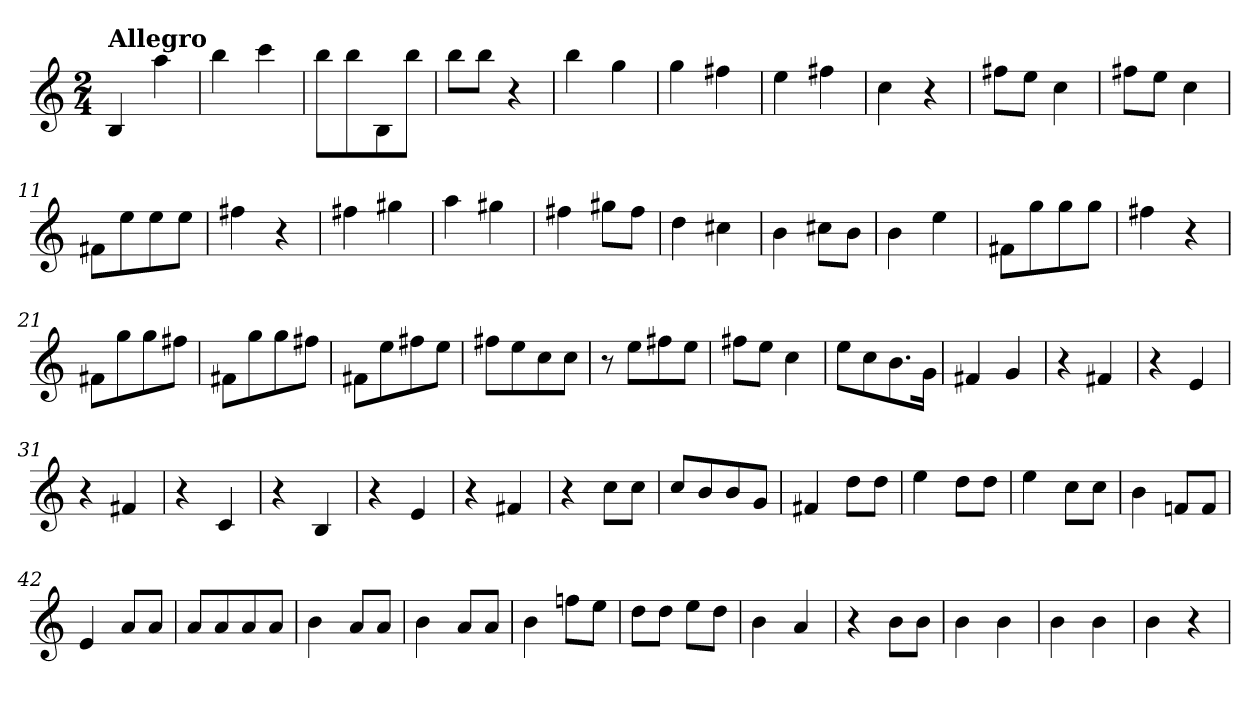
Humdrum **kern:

**kern
*part1
*staff1
*clefG2
*M2/4
=1
!LO:TX:a:B:t=Allegro
4B
4aa
=2
4bb
4ccc
=3
8bbL
8bb
8B
8bbJ
=4
8bbL
8bbJ
4r
=5
4bb
4gg
=6
4gg
4ff#X
=7
4ee
4ff#X
=8
4cc
4r
=9
8ff#XL
8eeJ
4cc
=10
8ff#XL
8eeJ
4cc
=11
8f#XL
8ee
8ee
8eeJ
=12
4ff#X
4r
=13
4ff#X
4gg#X
=14
4aa
4gg#X
=15
4ff#X
8gg#XL
8ff#J
=16
4dd
4cc#X
=17
4b
8cc#XL
8bJ
=18
4b
4ee
=19
8f#XL
8gg
8gg
8ggJ
=20
4ff#X
4r
=21
8f#XL
8gg
8gg
8ff#XJ
=22
8f#XL
8gg
8gg
8ff#XJ
=23
8f#XL
8ee
8ff#X
8eeJ
=24
8ff#XL
8ee
8cc
8ccJ
=25
8r
8eeL
8ff#X
8eeJ
=26
8ff#XL
8eeJ
4cc
=27
8eeL
8cc
8.b
16gJk
=28
4f#X
4g
=29
4r
4f#X
=30
4r
4e
=31
4r
4f#X
=32
4r
4c
=33
4r
4B
=34
4r
4e
=35
4r
4f#X
=36
4r
8ccL
8ccJ
=37
8ccL
8b
8b
8gJ
=38
4f#X
8ddL
8ddJ
=39
4ee
8ddL
8ddJ
=40
4ee
8ccL
8ccJ
=41
4b
8fnL
8fJ
=42
4e
8aL
8aJ
=43
8aL
8a
8a
8aJ
=44
4b
8aL
8aJ
=45
4b
8aL
8aJ
=46
4b
8ffnL
8eeJ
=47
8ddL
8ddJ
8eeL
8ddJ
=48
4b
4a
=49
4r
8bL
8bJ
=50
4b
4b
=51
4b
4b
=52
4b
4r
=
*-
